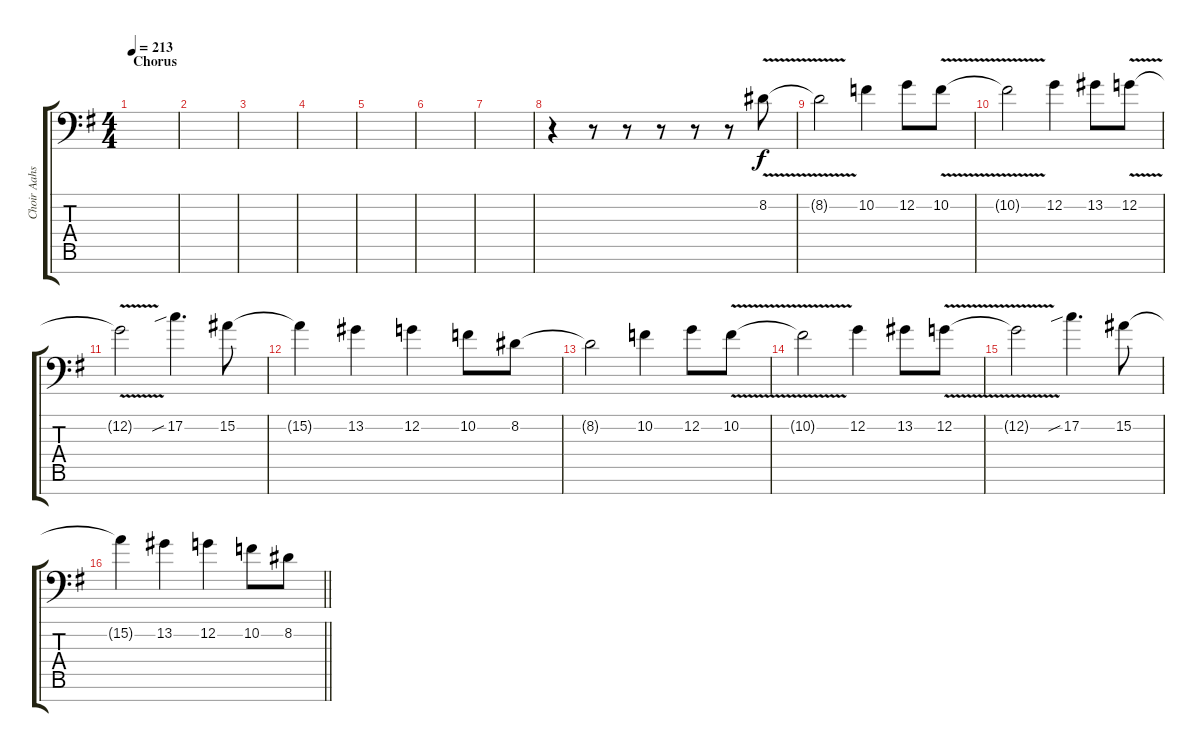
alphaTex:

\track ("Choir Aahs" "Choir Aahs") {instrument choiraahs}
\staff {score tabs}
\tuning (C4 G3 Eb3 Bb2 F2 C2 G1) {hide}
\ts (4 4)
\section ("" "Chorus")
\tempo 213
\clef f4
\ks eminor
|
|
|
|
|
|
|
r.4{balance 12 instrument distortionguitar} r.8 r.8 r.8 r.8 r.8 8.2{v}.8 |
8.2{t}.2 10.2.4 12.2.8 10.2{v}.8 |
10.2{t}.2 12.2.4 13.2.8 12.2{v}.8 |
12.2{v t}.2 17.2{sib}.4{d} 15.2.8 |
15.2{t}.4 13.2.4 12.2.4 10.2.8 8.2.8 |
8.2{t}.2 10.2.4 12.2.8 10.2{v}.8 |
10.2{t}.2 12.2.4 13.2.8 12.2{v}.8 |
12.2{v t}.2 17.2{sib}.4{d} 15.2.8 |
\barLineRight lightlight
15.2{t}.4 13.2.4 12.2.4 10.2.8 8.2.8
